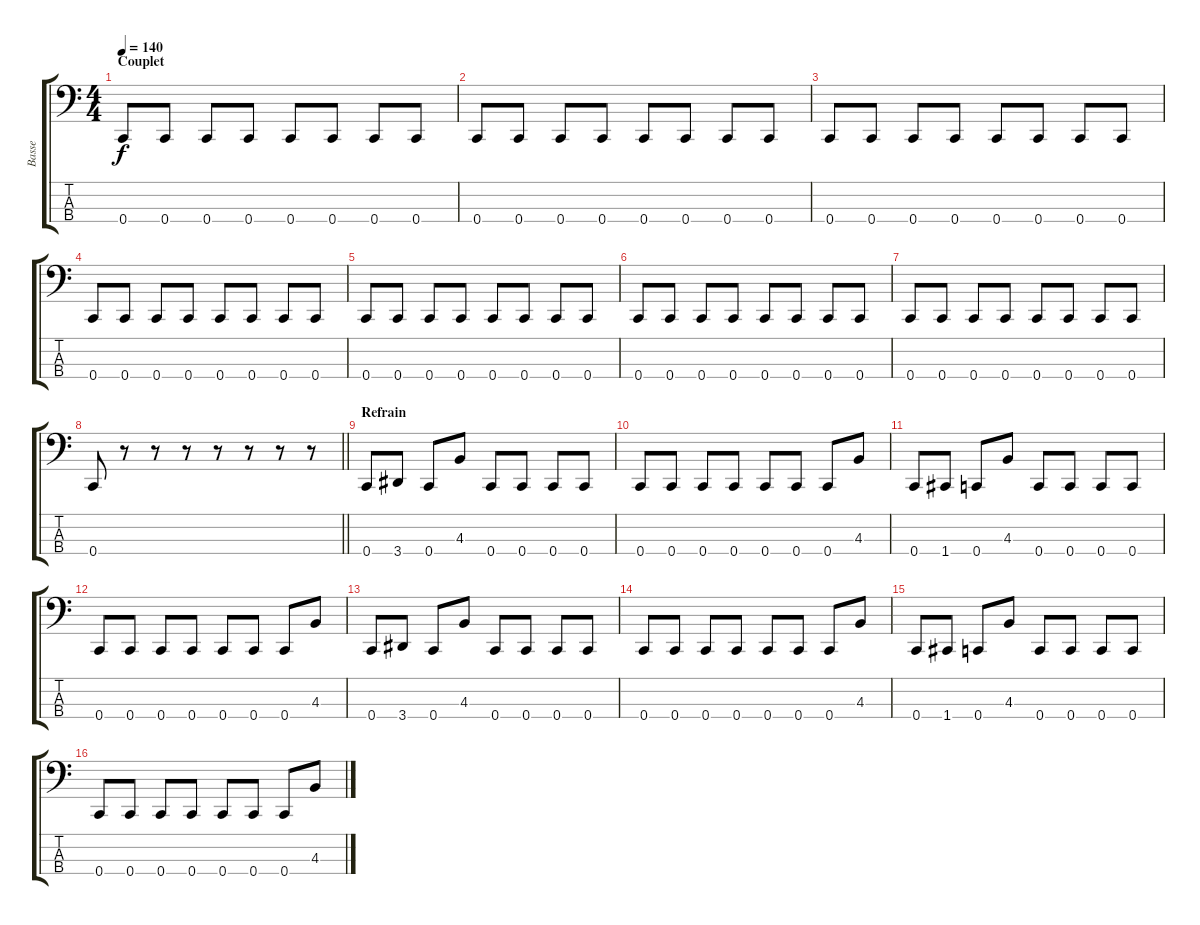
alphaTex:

\track ("Basse" "Basse") {instrument electricbassfinger}
\staff {score tabs}
\tuning (F2 C2 G1 C1) {hide}
\ts (4 4)
\section ("" "Couplet")
\tempo 140
\clef f4
\ks c
0.4.8{dy f} 0.4.8 0.4.8 0.4.8 0.4.8 0.4.8 0.4.8 0.4.8 |
0.4.8 0.4.8 0.4.8 0.4.8 0.4.8 0.4.8 0.4.8 0.4.8 |
0.4.8 0.4.8 0.4.8 0.4.8 0.4.8 0.4.8 0.4.8 0.4.8 |
0.4.8 0.4.8 0.4.8 0.4.8 0.4.8 0.4.8 0.4.8 0.4.8 |
0.4.8 0.4.8 0.4.8 0.4.8 0.4.8 0.4.8 0.4.8 0.4.8 |
0.4.8 0.4.8 0.4.8 0.4.8 0.4.8 0.4.8 0.4.8 0.4.8 |
0.4.8 0.4.8 0.4.8 0.4.8 0.4.8 0.4.8 0.4.8 0.4.8 |
\barLineRight lightlight
0.4.8 r.8 r.8 r.8 r.8 r.8 r.8 r.8 |
\section ("" "Refrain")
0.4.8 3.4.8 0.4.8 4.3.8 0.4.8 0.4.8 0.4.8 0.4.8 |
0.4.8 0.4.8 0.4.8 0.4.8 0.4.8 0.4.8 0.4.8 4.3.8 |
0.4.8 1.4.8 0.4.8 4.3.8 0.4.8 0.4.8 0.4.8 0.4.8 |
0.4.8 0.4.8 0.4.8 0.4.8 0.4.8 0.4.8 0.4.8 4.3.8 |
0.4.8 3.4.8 0.4.8 4.3.8 0.4.8 0.4.8 0.4.8 0.4.8 |
0.4.8 0.4.8 0.4.8 0.4.8 0.4.8 0.4.8 0.4.8 4.3.8 |
0.4.8 1.4.8 0.4.8 4.3.8 0.4.8 0.4.8 0.4.8 0.4.8 |
0.4.8 0.4.8 0.4.8 0.4.8 0.4.8 0.4.8 0.4.8 4.3.8
